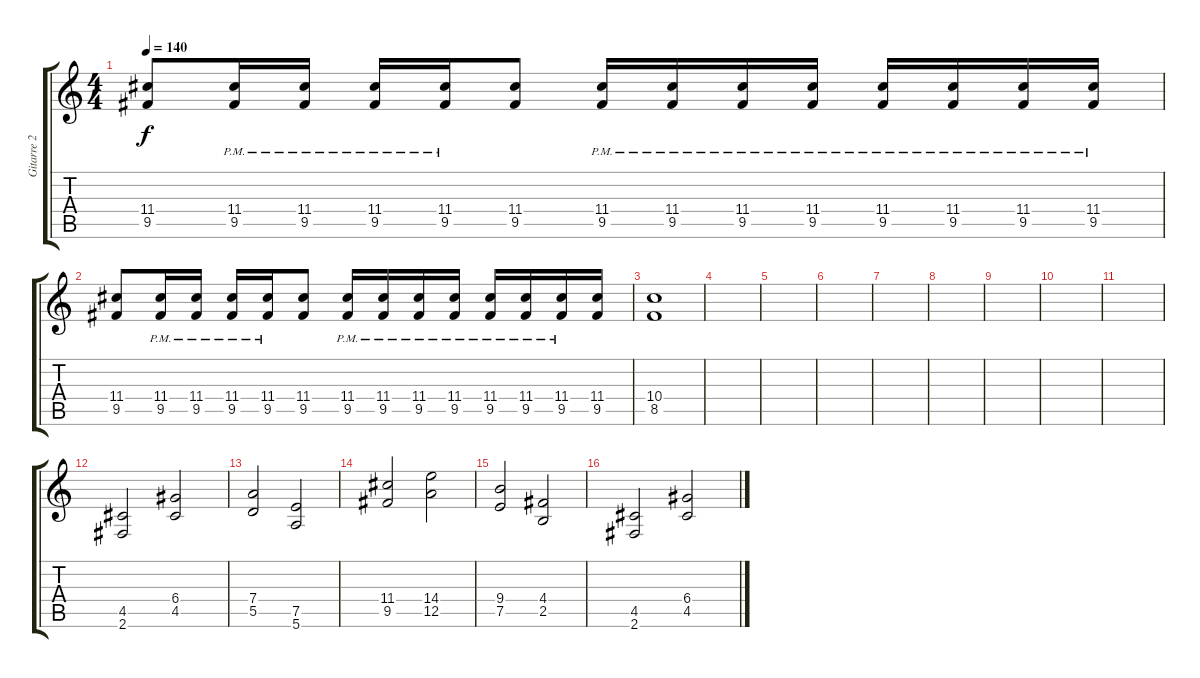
\track ("Gitarre 2" "Gitarre 2") {instrument distortionguitar}
\staff {score tabs}
\tuning (E4 B3 G3 D3 A2 E2) {hide}
\ts (4 4)
\tempo 140
\clef g2
\ks c
(11.4 9.5).8{dy f} (11.4{pm} 9.5{pm}).16 (11.4{pm} 9.5{pm}).16 (11.4{pm} 9.5{pm}).16 (11.4{pm} 9.5{pm}).16 (11.4 9.5).8 (11.4{pm} 9.5{pm}).16 (11.4{pm} 9.5{pm}).16 (11.4{pm} 9.5{pm}).16 (11.4{pm} 9.5{pm}).16 (11.4{pm} 9.5{pm}).16 (11.4{pm} 9.5).16 (11.4{pm} 9.5{pm}).16 (11.4{pm} 9.5{pm}).16 |
(11.4 9.5).8 (11.4{pm} 9.5{pm}).16 (11.4{pm} 9.5{pm}).16 (11.4{pm} 9.5{pm}).16 (11.4{pm} 9.5{pm}).16 (11.4 9.5).8 (11.4{pm} 9.5{pm}).16 (11.4{pm} 9.5{pm}).16 (11.4{pm} 9.5{pm}).16 (11.4{pm} 9.5{pm}).16 (11.4{pm} 9.5{pm}).16 (11.4{pm} 9.5{pm}).16 (11.4{pm} 9.5{pm}).16 (11.4 9.5).16 |
(10.4 8.5).1 |
|
|
|
|
|
|
|
|
(4.5 2.6).2 (6.4 4.5).2 |
(7.4 5.5).2 (7.5 5.6).2 |
(11.4 9.5).2 (14.4 12.5).2 |
(9.4 7.5).2 (4.4 2.5).2 |
(4.5 2.6).2 (6.4 4.5).2
